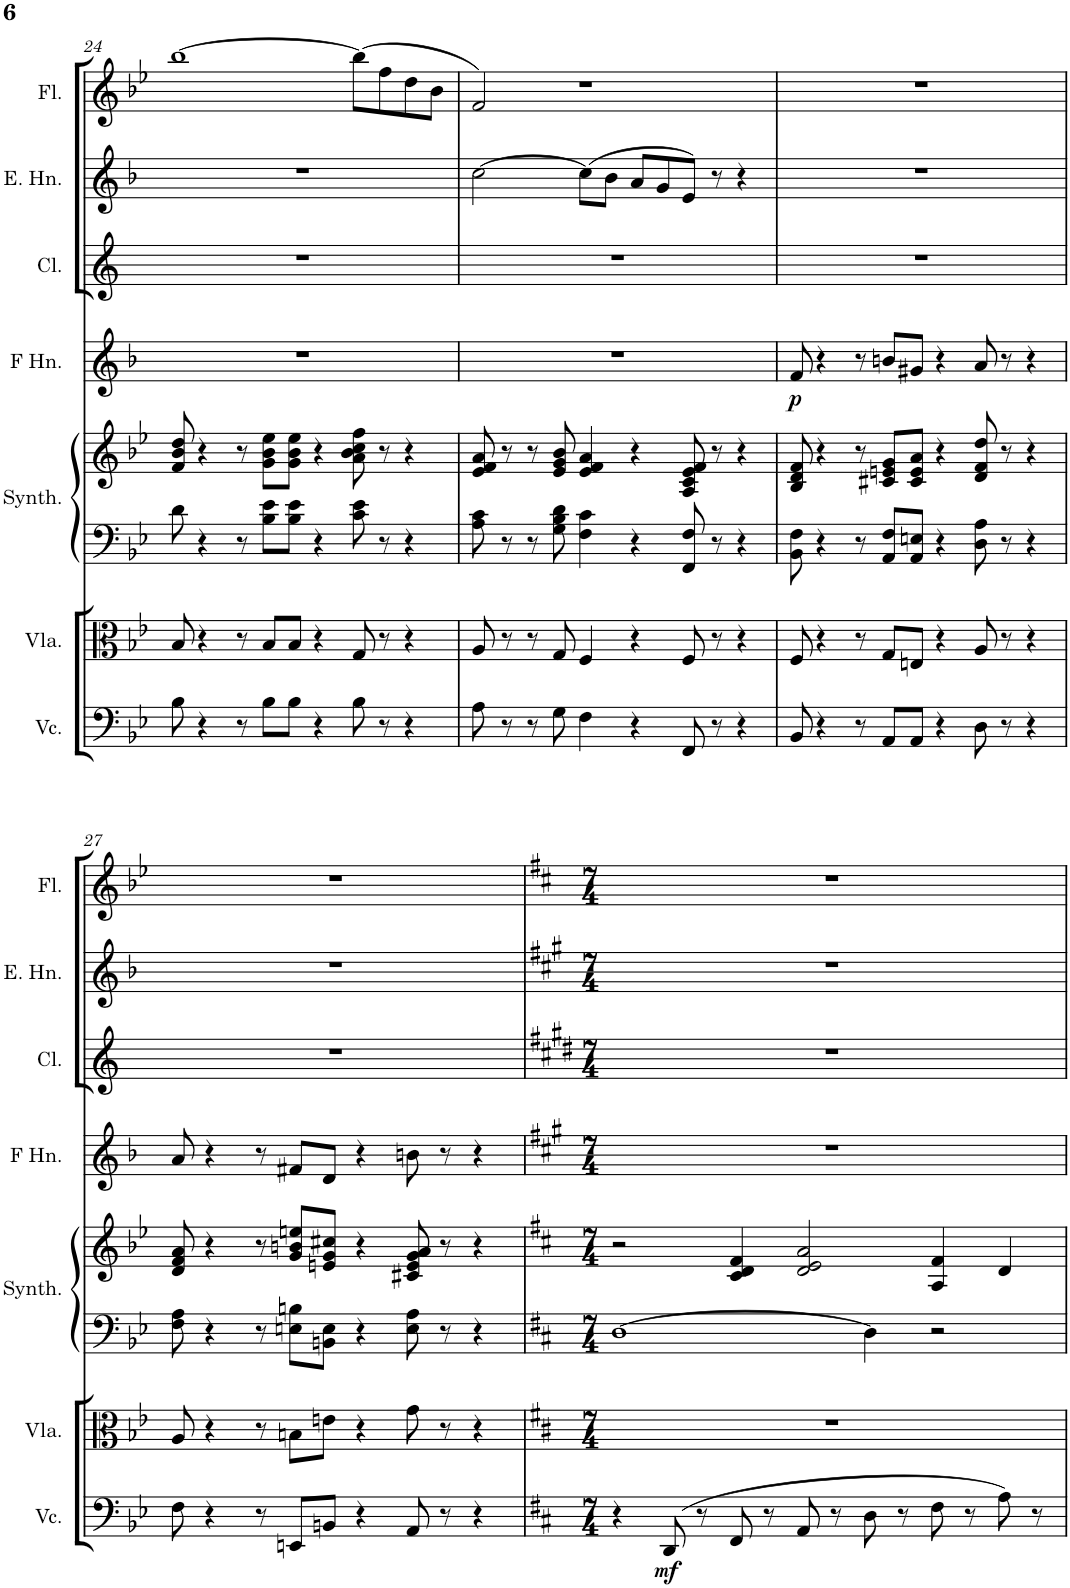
**kern	**dynam	**kern	**kern	**kern	**kern	**dynam	**kern	**kern	**kern
*part7	*part7	*part6	*part5	*part5	*part4	*part4	*part3	*part2	*part1
*staff8	*staff8	*staff7	*staff6	*staff5	*staff4	*staff4	*staff3	*staff2	*staff1
*I"Violoncello	*	*I"Viola	*I"String Synthesizer	*	*I"Horn in F	*	*I"Clarinet	*I"English Horn	*I"Flute
*I'Vc.	*	*I'Vla.	*I'Synth.	*	*	*	*I'Cl.	*I'E. Hn.	*I'Fl.
!!LO:PB:g=z
*clefF4	*	*clefC3	*clefF4	*clefG2	*clefG2	*	*clefG2	*clefG2	*clefG2
*	*	*	*	*	*Trd4c7	*	*Trd1c2	*Trd4c7	*
*k[b-e-]	*	*k[b-e-]	*k[b-e-]	*k[b-e-]	*k[b-]	*	*k[]	*k[b-]	*k[b-e-]
*M6/4	*	*M6/4	*M6/4	*M6/4	*M6/4	*	*M6/4	*M6/4	*M6/4
=24	=24	=24	=24	=24	=24	=24	=24	=24	=24
8B-\	.	8B-/	8d\	8f/ 8b-/ 8dd/	1.r	.	1.r	1.r	[1bb-
4r	.	4r	4r	4r	.	.	.	.	.
8r	.	8r	8r	8r	.	.	.	.	.
8B-\L	.	8B-/L	8B-\ 8e-\L	8g\ 8b-\ 8ee-\L	.	.	.	.	.
8B-\J	.	8B-/J	8B-\ 8e-\J	8g\ 8b-\ 8ee-\J	.	.	.	.	.
4r	.	4r	4r	4r	.	.	.	.	.
8B-\	.	8G/	8c\ 8e-\	8a\ 8b-\ 8cc\ 8ff\	.	.	.	.	(8bb-\L]
8r	.	8r	8r	8r	.	.	.	.	8ff\
4r	.	4r	4r	4r	.	.	.	.	8dd\
.	.	.	.	.	.	.	.	.	8b-\J
=25	=25	=25	=25	=25	=25	=25	=25	=25	=25
8A\	.	8A/	8A\ 8c\	8e-/ 8f/ 8a/	1.r	.	1.r	[2cc\	2f/)
8r	.	8r	8r	8r	.	.	.	.	.
8r	.	8r	8r	8r	.	.	.	.	.
8G\	.	8G/	8G\ 8B-\ 8d\	8e-/ 8g/ 8b-/	.	.	.	.	.
4F\	.	4F/	4F\ 4c\	4e-/ 4f/ 4a/	.	.	.	(8cc\L]	1r
.	.	.	.	.	.	.	.	8b-\J	.
4r	.	4r	4r	4r	.	.	.	8a/L	.
.	.	.	.	.	.	.	.	8g/	.
8FF/	.	8F/	8FF/ 8F/	8A/ 8c/ 8e-/ 8f/	.	.	.	8e/J)	.
8r	.	8r	8r	8r	.	.	.	8r	.
4r	.	4r	4r	4r	.	.	.	4r	.
=26	=26	=26	=26	=26	=26	=26	=26	=26	=26
!	!	!	!	!	!	!LO:DY:b	!	!	!
8BB-/	.	8F/	8BB-\ 8F\	8B-/ 8d/ 8f/	8f/	p	1.r	1.r	1.r
4r	.	4r	4r	4r	4r	.	.	.	.
8r	.	8r	8r	8r	8r	.	.	.	.
8AA/L	.	8G/L	8AA/ 8F/L	8c#X/ 8en/ 8g/L	8bn/L	.	.	.	.
8AA/J	.	8En/J	8AA/ 8En/J	8c#/ 8e/ 8a/J	8g#X/J	.	.	.	.
4r	.	4r	4r	4r	4r	.	.	.	.
8D\	.	8A/	8D\ 8A\	8d/ 8f/ 8dd/	8a/	.	.	.	.
8r	.	8r	8r	8r	8r	.	.	.	.
4r	.	4r	4r	4r	4r	.	.	.	.
!!LO:LB:g=z
=27	=27	=27	=27	=27	=27	=27	=27	=27	=27
8F\	.	8A/	8F\ 8A\	8d/ 8f/ 8a/	8a/	.	1.r	1.r	1.r
4r	.	4r	4r	4r	4r	.	.	.	.
8r	.	8r	8r	8r	8r	.	.	.	.
8EEn/L	.	8Bn\L	8En\ 8Bn\L	8g/ 8bn/ 8een/L	8f#X/L	.	.	.	.
8BBn/J	.	8en\J	8BBn\ 8E\J	8en/ 8g/ 8cc#X/J	8d/J	.	.	.	.
4r	.	4r	4r	4r	4r	.	.	.	.
8AA/	.	8g\	8E\ 8A\	8c#X/ 8e/ 8g/ 8a/	8bn\	.	.	.	.
8r	.	8r	8r	8r	8r	.	.	.	.
4r	.	4r	4r	4r	4r	.	.	.	.
=28	=28	=28	=28	=28	=28	=28	=28	=28	=28
*k[f#c#]	*	*k[f#c#]	*k[f#c#]	*k[f#c#]	*k[f#c#g#]	*	*k[f#c#g#d#]	*k[f#c#g#]	*k[f#c#]
*M7/4	*	*M7/4	*M7/4	*M7/4	*M7/4	*	*M7/4	*M7/4	*M7/4
4r	.	1..r	[1D	2r	1..r	.	1..r	1..r	1..r
!	!LO:DY:b	!	!	!	!	!	!	!	!
(8DD/	mf	.	.	.	.	.	.	.	.
8r	.	.	.	.	.	.	.	.	.
8FF#/	.	.	.	4c#/ 4d/ 4f#/	.	.	.	.	.
8r	.	.	.	.	.	.	.	.	.
8AA/	.	.	.	2d/ 2e/ 2a/	.	.	.	.	.
8r	.	.	.	.	.	.	.	.	.
8D\	.	.	4D\]	.	.	.	.	.	.
8r	.	.	.	.	.	.	.	.	.
8F#\	.	.	2r	4A/ 4f#/	.	.	.	.	.
8r	.	.	.	.	.	.	.	.	.
8A\)	.	.	.	4d/	.	.	.	.	.
8r	.	.	.	.	.	.	.	.	.
=	=	=	=	=	=	=	=	=	=
*-	*-	*-	*-	*-	*-	*-	*-	*-	*-
